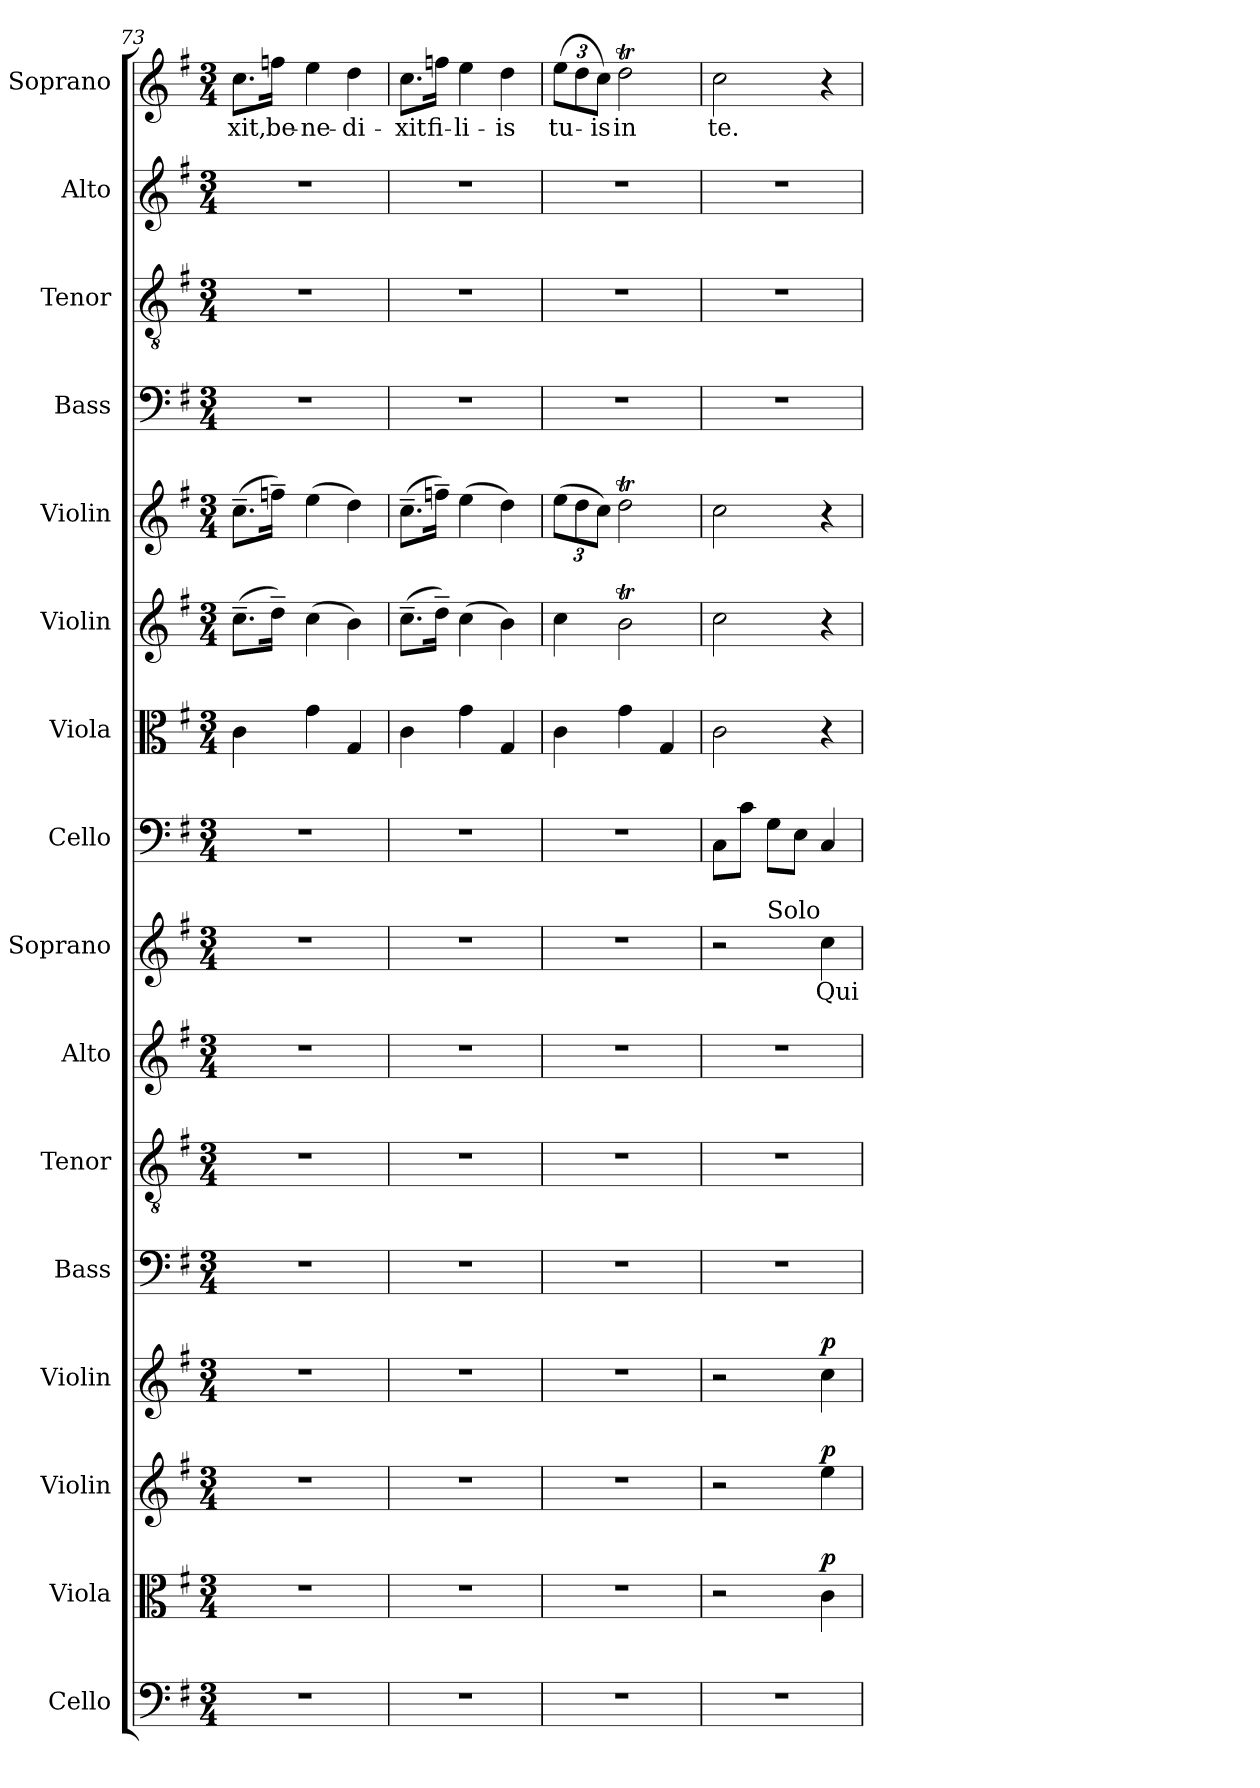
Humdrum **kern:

**kern	**kern	**dynam	**kern	**dynam	**kern	**dynam	**kern	**kern	**kern	**kern	**text	**kern	**kern	**kern	**kern	**kern	**kern	**kern	**kern	**text
*part16	*part15	*part15	*part14	*part14	*part13	*part13	*part12	*part11	*part10	*part9	*part9	*part8	*part7	*part6	*part5	*part4	*part3	*part2	*part1	*part1
*staff16	*staff15	*staff15	*staff14	*staff14	*staff13	*staff13	*staff12	*staff11	*staff10	*staff9	*staff9	*staff8	*staff7	*staff6	*staff5	*staff4	*staff3	*staff2	*staff1	*staff1
*I"Cello	*I"Viola	*	*I"Violin	*	*I"Violin	*	*I"Bass	*I"Tenor	*I"Alto	*I"Soprano	*	*I"Cello	*I"Viola	*I"Violin	*I"Violin	*I"Bass	*I"Tenor	*I"Alto	*I"Soprano	*
*	*I'Vla.	*	*I'Vln.	*	*I'Vln.	*	*I'B	*I'T	*I'A	*I'S	*	*	*I'Vla.	*I'Vln.	*I'Vln.	*I'B	*I'T	*I'A	*I'S	*
*clefF4	*clefC3	*	*clefG2	*	*clefG2	*	*clefF4	*clefGv2	*clefG2	*clefG2	*	*clefF4	*clefC3	*clefG2	*clefG2	*clefF4	*clefGv2	*clefG2	*clefG2	*
*k[f#]	*k[f#]	*	*k[f#]	*	*k[f#]	*	*k[f#]	*k[f#]	*k[f#]	*k[f#]	*	*k[f#]	*k[f#]	*k[f#]	*k[f#]	*k[f#]	*k[f#]	*k[f#]	*k[f#]	*
*e:	*e:	*	*e:	*	*e:	*	*e:	*e:	*e:	*e:	*	*e:	*e:	*e:	*e:	*e:	*e:	*e:	*e:	*
*M3/4	*M3/4	*	*M3/4	*	*M3/4	*	*M3/4	*M3/4	*M3/4	*M3/4	*	*M3/4	*M3/4	*M3/4	*M3/4	*M3/4	*M3/4	*M3/4	*M3/4	*
=73	=73	=73	=73	=73	=73	=73	=73	=73	=73	=73	=73	=73	=73	=73	=73	=73	=73	=73	=73	=73
!	!	!	!	!	!	!	!	!	!	!	!	!	!	!	!	!	!	!	!	!LO:LY:b
2.r	2.r	.	2.r	.	2.r	.	2.r	2.r	2.r	2.r	.	2.r	4c\	(>8.cc~>\L	(>8.cc~>\L	2.r	2.r	2.r	8.cc\L	-xit,
!	!	!	!	!	!	!	!	!	!	!	!	!	!	!	!	!	!	!	!	!LO:LY:b
.	.	.	.	.	.	.	.	.	.	.	.	.	.	16dd~>\Jk)	16ffn~>\Jk)	.	.	.	16ffn\Jk	be-
!	!	!	!	!	!	!	!	!	!	!	!	!	!	!	!	!	!	!	!	!LO:LY:b
.	.	.	.	.	.	.	.	.	.	.	.	.	4g\	(>4cc\	(>4ee\	.	.	.	4ee\	-ne-
!	!	!	!	!	!	!	!	!	!	!	!	!	!	!	!	!	!	!	!	!LO:LY:b
.	.	.	.	.	.	.	.	.	.	.	.	.	4G/	4b\)	4dd\)	.	.	.	4dd\	-di-
=74	=74	=74	=74	=74	=74	=74	=74	=74	=74	=74	=74	=74	=74	=74	=74	=74	=74	=74	=74	=74
!	!	!	!	!	!	!	!	!	!	!	!	!	!	!	!	!	!	!	!	!LO:LY:b
2.r	2.r	.	2.r	.	2.r	.	2.r	2.r	2.r	2.r	.	2.r	4c\	(>8.cc~>\L	(>8.cc~>\L	2.r	2.r	2.r	8.cc\L	-xit
!	!	!	!	!	!	!	!	!	!	!	!	!	!	!	!	!	!	!	!	!LO:LY:b
.	.	.	.	.	.	.	.	.	.	.	.	.	.	16dd~>\Jk)	16ffn~>\Jk)	.	.	.	16ffn\Jk	fi-
!	!	!	!	!	!	!	!	!	!	!	!	!	!	!	!	!	!	!	!	!LO:LY:b
.	.	.	.	.	.	.	.	.	.	.	.	.	4g\	(>4cc\	(>4ee\	.	.	.	4ee\	-li-
!	!	!	!	!	!	!	!	!	!	!	!	!	!	!	!	!	!	!	!	!LO:LY:b
.	.	.	.	.	.	.	.	.	.	.	.	.	4G/	4b\)	4dd\)	.	.	.	4dd\	-is
=75	=75	=75	=75	=75	=75	=75	=75	=75	=75	=75	=75	=75	=75	=75	=75	=75	=75	=75	=75	=75
!	!	!	!	!	!	!	!	!	!	!	!	!	!	!	!	!	!	!	!	!LO:LY:b
2.r	2.r	.	2.r	.	2.r	.	2.r	2.r	2.r	2.r	.	2.r	4c\	4cc\	(>12ee\L	2.r	2.r	2.r	(>12ee\L	tu-
.	.	.	.	.	.	.	.	.	.	.	.	.	.	.	12dd\	.	.	.	12dd\	.
!	!	!	!	!	!	!	!	!	!	!	!	!	!	!	!	!	!	!	!	!LO:LY:b
.	.	.	.	.	.	.	.	.	.	.	.	.	.	.	12cc\J)	.	.	.	12cc\J)	-is
!	!	!	!	!	!	!	!	!	!	!	!	!	!	!	!	!	!	!	!	!LO:LY:b
.	.	.	.	.	.	.	.	.	.	.	.	.	4g\	2bt\	2ddT\	.	.	.	2ddT\	in
.	.	.	.	.	.	.	.	.	.	.	.	.	4G/	.	.	.	.	.	.	.
=76	=76	=76	=76	=76	=76	=76	=76	=76	=76	=76	=76	=76	=76	=76	=76	=76	=76	=76	=76	=76
!	!	!	!	!	!	!	!	!	!	!	!	!	!	!	!	!	!	!	!	!LO:LY:b
*	*	*	*	*	*	*	*	*	*	*^	*	*	*	*	*	*	*	*	*	*
2.r	2r	.	2r	.	2r	.	2.r	2.r	2.r	2r	4ryy	.	8C\L	2c\	2cc\	2cc\	2.r	2.r	2.r	2cc\	te.
.	.	.	.	.	.	.	.	.	.	.	.	.	8c\J	.	.	.	.	.	.	.	.
!	!	!	!	!	!	!	!	!	!	!	!LO:TX:a:t=Solo	!	!	!	!	!	!	!	!	!	!
.	.	.	.	.	.	.	.	.	.	.	2ryy	.	8G\L	.	.	.	.	.	.	.	.
.	.	.	.	.	.	.	.	.	.	.	.	.	8E\J	.	.	.	.	.	.	.	.
!	!	!LO:DY:a	!	!LO:DY:a	!	!LO:DY:a	!	!	!	!	!	!LO:LY:b	!	!	!	!	!	!	!	!	!
.	4c\	p	4ee\	p	4cc\	p	.	.	.	4cc\	.	Qui	4C/	4r	4r	4r	.	.	.	4r	.
*	*	*	*	*	*	*	*	*	*	*v	*v	*	*	*	*	*	*	*	*	*	*
=	=	=	=	=	=	=	=	=	=	=	=	=	=	=	=	=	=	=	=	=
*-	*-	*-	*-	*-	*-	*-	*-	*-	*-	*-	*-	*-	*-	*-	*-	*-	*-	*-	*-	*-
